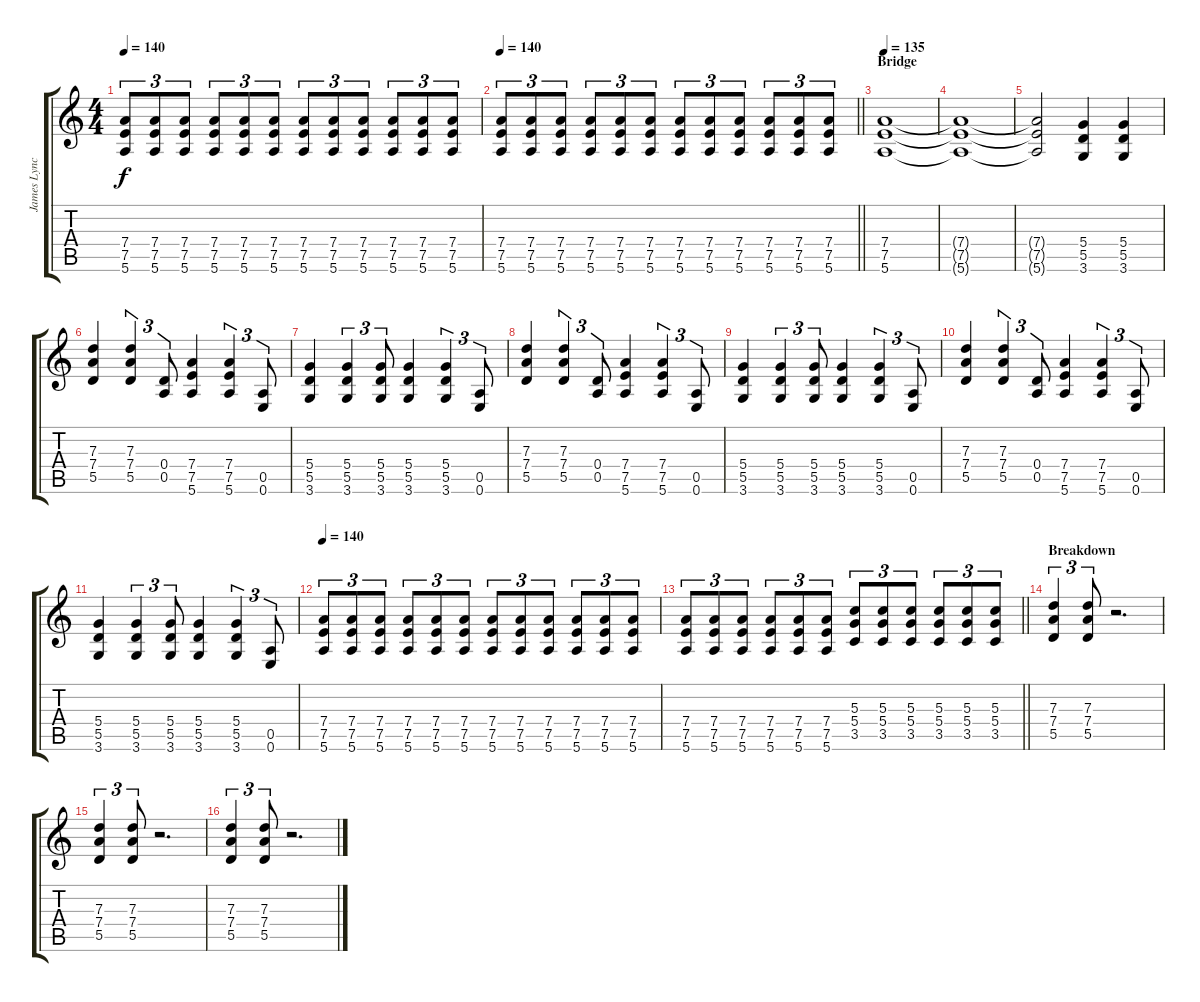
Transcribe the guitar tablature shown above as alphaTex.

\track ("James Lynch (Rythm Guitar)" "James Lync") {instrument distortionguitar}
\staff {score tabs}
\tuning (E4 B3 G3 D3 A2 E2) {hide}
\ts (4 4)
\tempo 140
\clef g2
\ks c
(7.4 7.5 5.6).8{tu (3 2) dy f} (7.4 7.5 5.6).8{tu (3 2)} (7.4 7.5 5.6).8{tu (3 2)} (7.4 7.5 5.6).8{tu (3 2)} (7.4 7.5 5.6).8{tu (3 2)} (7.4 7.5 5.6).8{tu (3 2)} (7.4 7.5 5.6).8{tu (3 2)} (7.4 7.5 5.6).8{tu (3 2)} (7.4 7.5 5.6).8{tu (3 2)} (7.4 7.5 5.6).8{tu (3 2)} (7.4 7.5 5.6).8{tu (3 2)} (7.4 7.5 5.6).8{tu (3 2)} |
\tempo 140
\barLineRight lightlight
(7.4 7.5 5.6).8{tu (3 2)} (7.4 7.5 5.6).8{tu (3 2)} (7.4 7.5 5.6).8{tu (3 2)} (7.4 7.5 5.6).8{tu (3 2)} (7.4 7.5 5.6).8{tu (3 2)} (7.4 7.5 5.6).8{tu (3 2)} (7.4 7.5 5.6).8{tu (3 2)} (7.4 7.5 5.6).8{tu (3 2)} (7.4 7.5 5.6).8{tu (3 2)} (7.4 7.5 5.6).8{tu (3 2)} (7.4 7.5 5.6).8{tu (3 2)} (7.4 7.5 5.6).8{tu (3 2)} |
\section ("" "Bridge")
\tempo 135
(7.4 7.5 5.6).1 |
(7.4{t} 7.5{t} 5.6{t}).1 |
(7.4{t} 7.5{t} 5.6{t}).2 (5.4 5.5 3.6).4 (5.4 5.5 3.6).4 |
(7.3 7.4 5.5).4 (7.3 7.4 5.5).4{tu (3 2)} (0.4 0.5).8{tu (3 2)} (7.4 7.5 5.6).4 (7.4 7.5 5.6).4{tu (3 2)} (0.5 0.6).8{tu (3 2)} |
(5.4 5.5 3.6).4 (5.4 5.5 3.6).4{tu (3 2)} (5.4 5.5 3.6).8{tu (3 2)} (5.4 5.5 3.6).4 (5.4 5.5 3.6).4{tu (3 2)} (0.5 0.6).8{tu (3 2)} |
(7.3 7.4 5.5).4 (7.3 7.4 5.5).4{tu (3 2)} (0.4 0.5).8{tu (3 2)} (7.4 7.5 5.6).4 (7.4 7.5 5.6).4{tu (3 2)} (0.5 0.6).8{tu (3 2)} |
(5.4 5.5 3.6).4 (5.4 5.5 3.6).4{tu (3 2)} (5.4 5.5 3.6).8{tu (3 2)} (5.4 5.5 3.6).4 (5.4 5.5 3.6).4{tu (3 2)} (0.5 0.6).8{tu (3 2)} |
(7.3 7.4 5.5).4 (7.3 7.4 5.5).4{tu (3 2)} (0.4 0.5).8{tu (3 2)} (7.4 7.5 5.6).4 (7.4 7.5 5.6).4{tu (3 2)} (0.5 0.6).8{tu (3 2)} |
(5.4 5.5 3.6).4 (5.4 5.5 3.6).4{tu (3 2)} (5.4 5.5 3.6).8{tu (3 2)} (5.4 5.5 3.6).4 (5.4 5.5 3.6).4{tu (3 2)} (0.5 0.6).8{tu (3 2)} |
\tempo 140
(7.4 7.5 5.6).8{tu (3 2)} (7.4 7.5 5.6).8{tu (3 2)} (7.4 7.5 5.6).8{tu (3 2)} (7.4 7.5 5.6).8{tu (3 2)} (7.4 7.5 5.6).8{tu (3 2)} (7.4 7.5 5.6).8{tu (3 2)} (7.4 7.5 5.6).8{tu (3 2)} (7.4 7.5 5.6).8{tu (3 2)} (7.4 7.5 5.6).8{tu (3 2)} (7.4 7.5 5.6).8{tu (3 2)} (7.4 7.5 5.6).8{tu (3 2)} (7.4 7.5 5.6).8{tu (3 2)} |
\barLineRight lightlight
(7.4 7.5 5.6).8{tu (3 2)} (7.4 7.5 5.6).8{tu (3 2)} (7.4 7.5 5.6).8{tu (3 2)} (7.4 7.5 5.6).8{tu (3 2)} (7.4 7.5 5.6).8{tu (3 2)} (7.4 7.5 5.6).8{tu (3 2)} (5.3 5.4 3.5).8{tu (3 2)} (5.3 5.4 3.5).8{tu (3 2)} (5.3 5.4 3.5).8{tu (3 2)} (5.3 5.4 3.5).8{tu (3 2)} (5.3 5.4 3.5).8{tu (3 2)} (5.3 5.4 3.5).8{tu (3 2)} |
\section ("" "Breakdown")
(7.3 7.4 5.5).4{tu (3 2)} (7.3 7.4 5.5).8{tu (3 2)} r.2{d} |
(7.3 7.4 5.5).4{tu (3 2)} (7.3 7.4 5.5).8{tu (3 2)} r.2{d} |
(7.3 7.4 5.5).4{tu (3 2)} (7.3 7.4 5.5).8{tu (3 2)} r.2{d}
